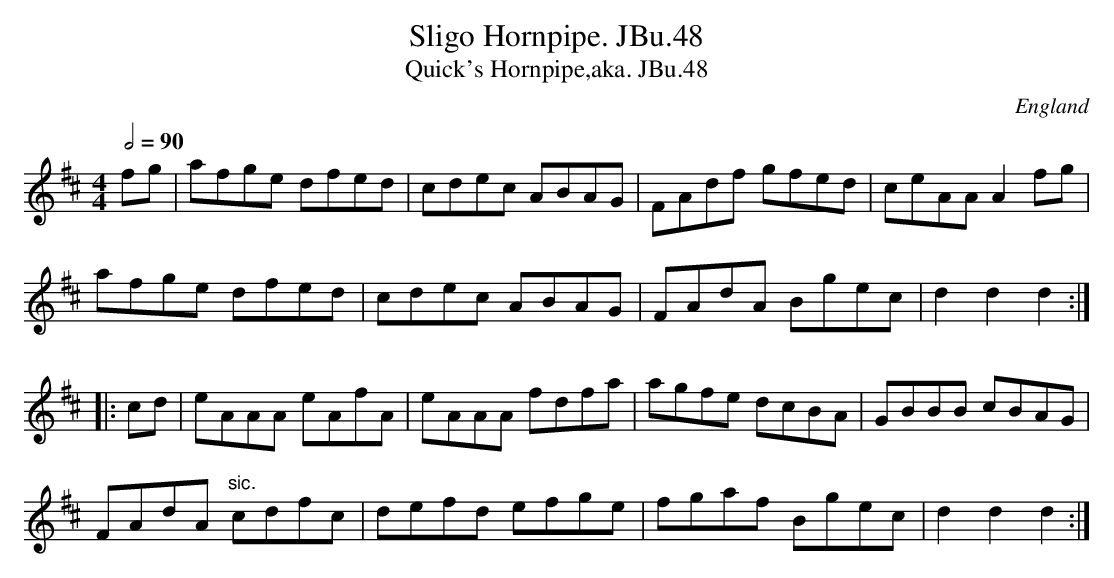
X:1
T:Sligo Hornpipe. JBu.48
T:Quick's Hornpipe,aka. JBu.48
O:England
M:4/4
L:1/8
Q:1/2=90
K:D major
fg|afge dfed|cdec ABAG|FAdf gfed|ceAA A2fg|
afge dfed|cdec ABAG|FAdA Bgec|d2d2d2:|
|:cd|eAAA eAfA|eAAA fdfa|agfe dcBA|GBBB cBAG|
FAdA "sic."cdfc|defd efge|fgaf Bgec|d2d2d2:|
